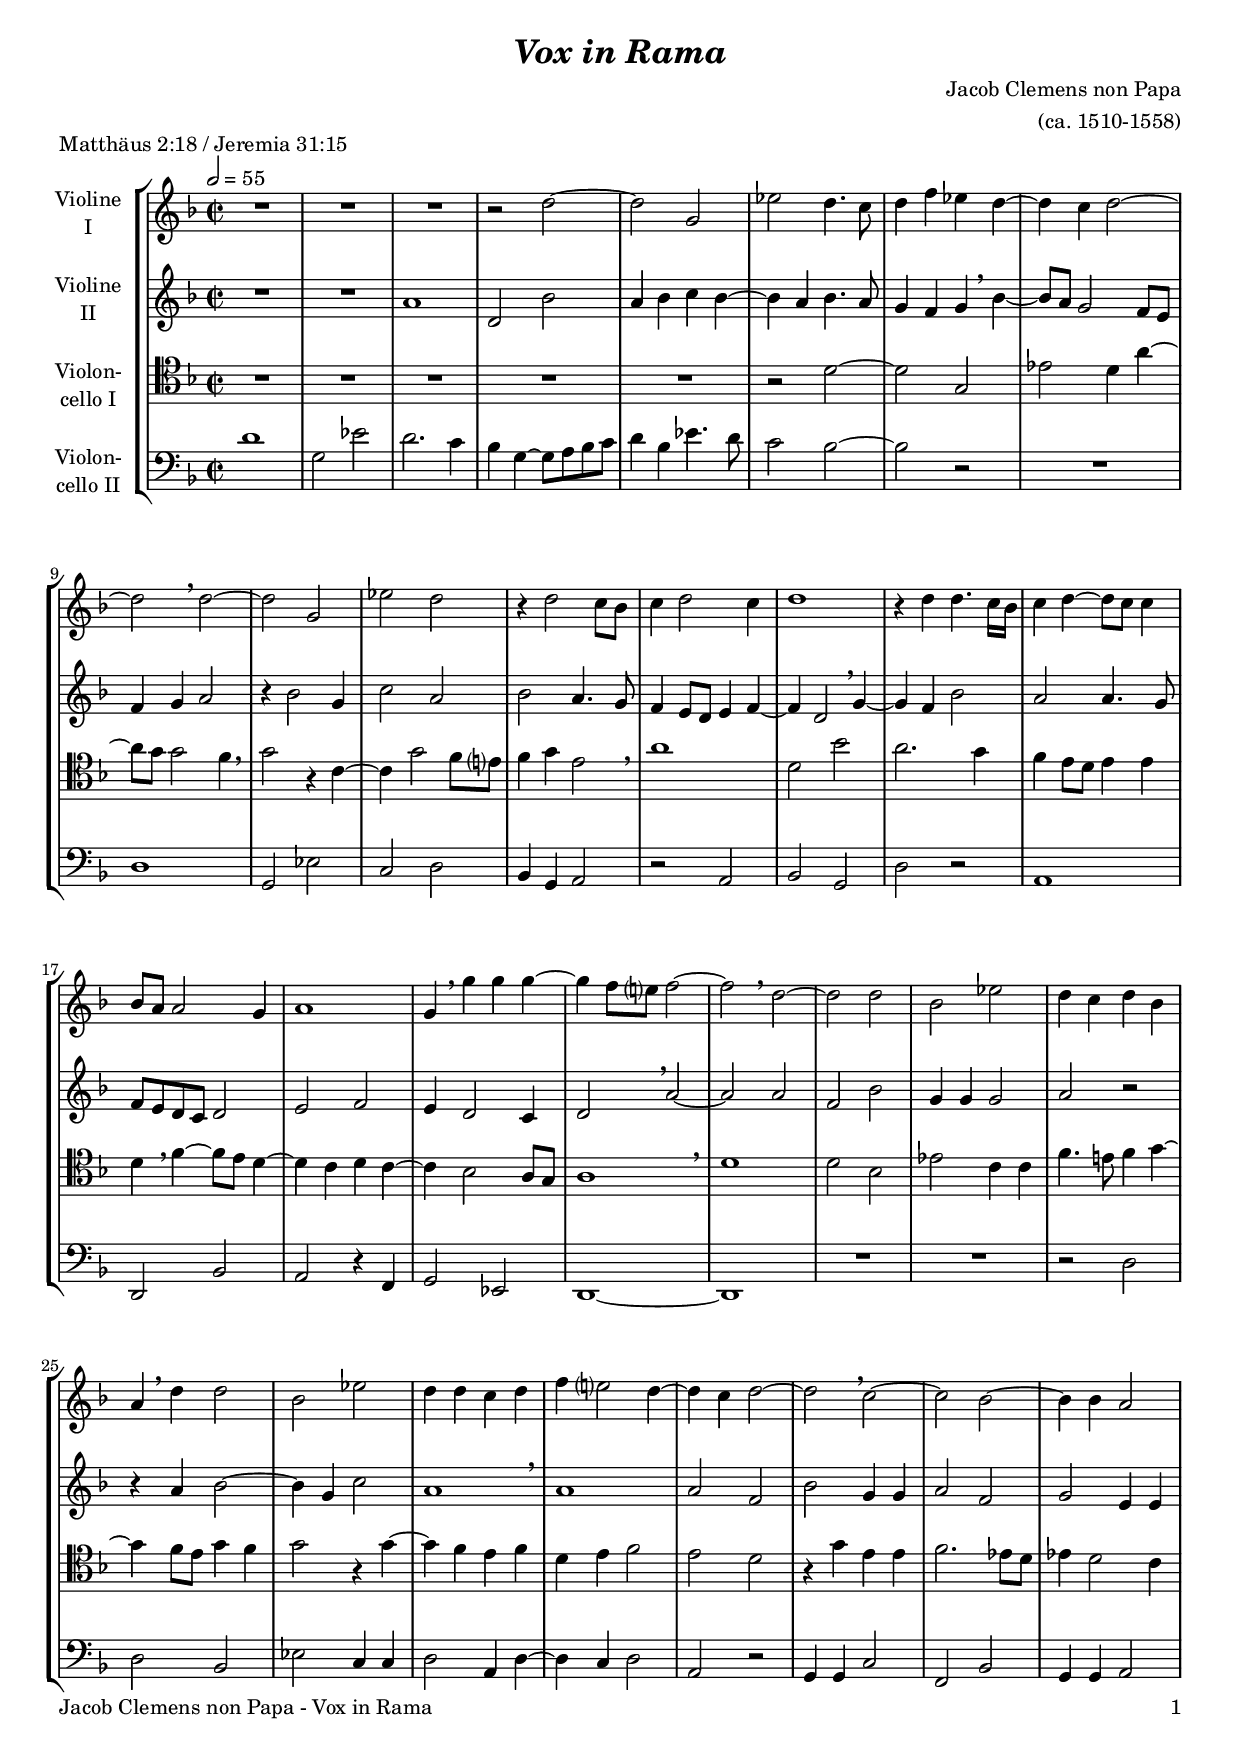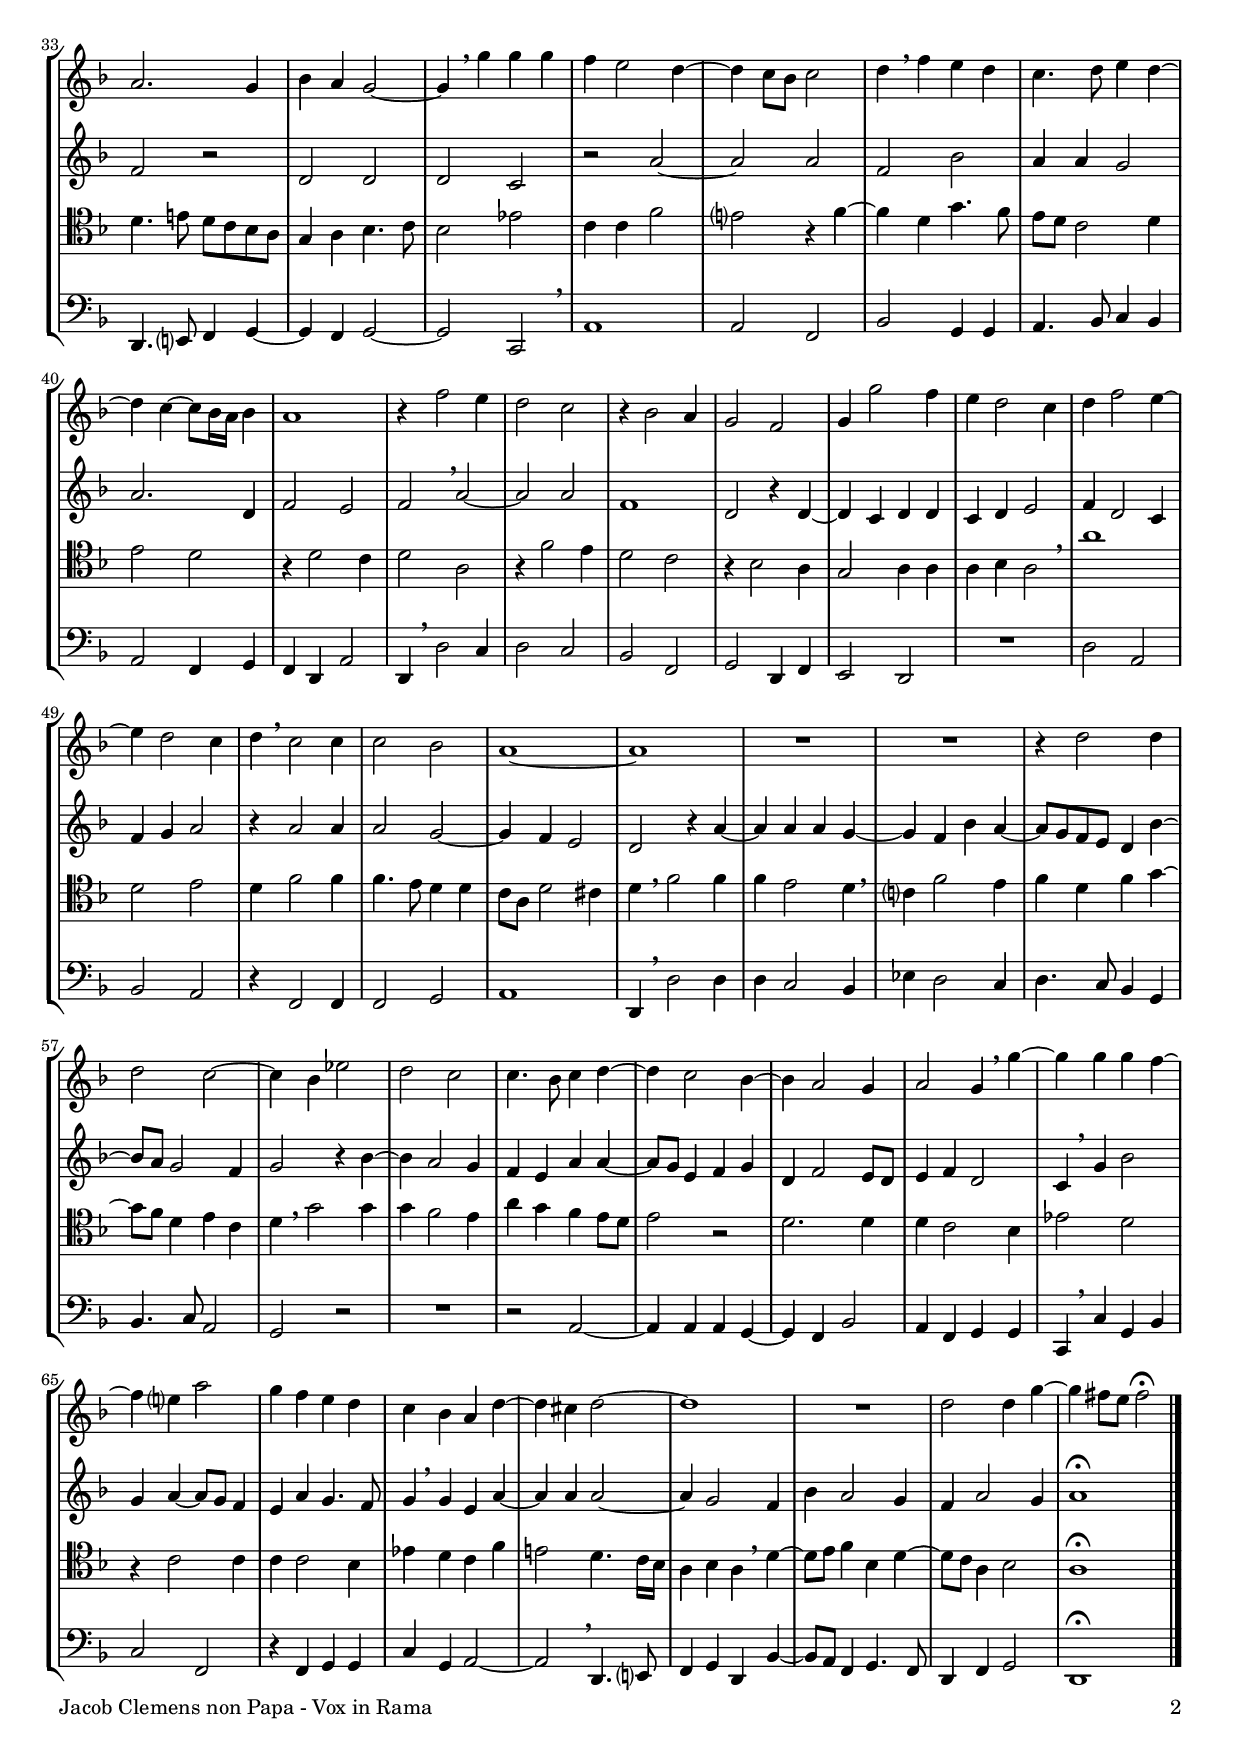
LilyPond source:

\version "2.24.1"
\include "deutsch.ly"

#(set-global-staff-size 18)

\header {
  title     = \markup \bold \italic "Vox in Rama"
  composer  = "Jacob Clemens non Papa"
  arranger  = "(ca. 1510-1558)"
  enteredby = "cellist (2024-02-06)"
  piece     = "Matthäus 2:18 / Jeremia 31:15"
}

voiceconsts = {
  \key a \minor
  \time 2/2
  \clef "treble"
%  \numericTimeSignature
  \compressEmptyMeasures
  % Set default beaming for all staves
%  \set Timing.beamExceptions = #'()
%  \set Timing.baseMoment     = #(ly:make-moment 1 4)
%  \set Timing.beatStructure  = #'(1 1 1)
  \tempo 2=55
}

mist = "string ensemble 1"
mivl = "violin"
miba = "cello"
mipz = "pizzicato strings"

dsaf = \mark \markup \box \italic "Dal Segno al Fine"
fine = \mark \markup \box \italic "Fine"

va = \relative c'' {
  \voiceconsts

  R1*3
  r2 a~
  a d,
  b' a4. g8
  a4 c b a~

  a g a2~
  a \breathe a~
  a d,
  b' a
  r4 a2 g8 f
  g4 a2 g4

  a1

  r4 a a4. g16 f
  g4 a~ a8 g g4
  f8 e e2 d4
  e1
  d4 \breathe d' d d~
  d c8 h? c2~

  c \breathe a~
  a a
  f b
  a4 g a f
  e \breathe a a2
  f b
  a4 a g a
  c h?2 a4~

  a g a2~
  a \breathe g~
  g f~
  f4 f e2
  e2. d4
  f e d2~
  d4 \breathe d' d d
  c h2 a4~

  a g8 f g2
  a4 \breathe c h a
  g4. a8 h4 a~
  a g~ g8 f16 e f4
  e1
  r4 c'2 h4
  a2 g

  r4 f2 e4
  d2 c
  d4 d'2 c4
  h a2 g4
  a c2 h4~
  h a2 g4
  a \breathe g2 g4
  g2 f

  e1~
  e
  R1*2
  r4 a2 a4
  a2 g~
  g4 f b2

  a g
  g4. f8 g4 a~
  a g2 f4~
  f e2 d4
  e2 d4 \breathe d'~
  d d d c~
  c h? e2

  d4 c h a
  g f e a~
  a gis a2~
  a1
  R
  a2 a4 d~
  d cis8 h cis2\fermata \bar "|."
}

vb = \relative c' {
  \voiceconsts

  R1*2
  e1
  a,2 f'
  e4 f g f~
  f e f4. e8
  d4 c d \breathe f~

  f8 e d2 c8 h
  c4 d e2
  r4 f2 d4
  g2 e
  f e4. d8
  c4 h8 a h4 c~
  c a2 \breathe d4~

  d c f2
  e e4. d8
  c h a g a2
  h c
  h4 a2 g4
  a2 \breathe e'~

  e e
  c f
  d4 d d2
  e r
  r4 e f2~
  f4 d g2
  e1 \breathe
  e

  e2 c
  f d4 d
  e2 c
  d h4 h
  c2 r
  a a
  a g
  r e'~

  e e
  c f
  e4 e d2
  e2. a,4
  c2 h
  c \breathe e~
  e e

  c1
  a2 r4 a~
  a g a a
  g a h2
  c4 a2 g4
  c d e2
  r4 e2 e4
  e2 d~

  d4 c h2
  a r4 e'~
  e e e d~
  d c f e~
  e8 d c h a4 f'~
  f8 e d2 c4
  d2 r4 f~

  f e2 d4
  c h e e~
  e8 d h4 c d
  a c2 h8 a
  h4 c a2
  g4 \breathe d' f2
  d4 e~ e8 d c4

  h e d4. c8
  d4 \breathe d h e~
  e e e2~
  e4 d2 c4
  f e2 d4
  c e2 d4
  e1\fermata \bar "|."
}

vc = \relative c' {
  \voiceconsts
  \clef "tenor"

  R1*5
  r2 a~
  a d,

  b' a4 e'~
  e8 d d2 c4 \breathe
  d2 r4 g,~
  g d'2 c8 h?
  c4 d h2 \breathe
  e1
  a,2 f'

  e2. d4
  c h8 a h4 h
  a \breathe c4~ c8 h a4~
  a g a g~
  g f2 e8 d
  e1 \breathe

  a
  a2 f
  b g4 g
  c4. h!8 c4 d~
  d c8 h d4 c
  d2 r4 d~
  d c h c
  a h c2

  h a
  r4 d h h
  c2. b8 a
  b4 a2 g4
  a4. h!8 a g f e
  d4 e f4. g8
  f2 b
  g4 g c2

  h? r4 c~
  c a d4. c8
  h a g2 a4
  h2 a
  r4 a2 g4
  a2 e
  r4 c'2 h4

  a2 g
  r4 f2 e4
  d2 e4 e
  e f e2 \breathe
  e'1
  a,2 h
  a4 c2 c4
  c4. h8 a4 a

  g8 e a2 gis4
  a \breathe c2 c4
  c h2 a4 \breathe
  g? c2 h4
  c a c d~
  d8 c a4 h g
  a \breathe d2 d4

  d c2 h4
  e d c h8 a
  h2 r
  a2. a4
  a g2 f4
  b2 a
  r4 g2 g4

  g g2 f4
  b a g c
  h!2 a4. g16 f
  e4 f e \breathe a~
  a8 h c4 f, a~
  a8 g e4 f2
  e1\fermata \bar "|."
}

vd = \relative c' {
  \voiceconsts
  \clef "bass"

  a1
  d,2 b'
  a2. g4
  f d~ d8 e f g
  a4 f b4. a8
  g2 f~
  f r

  R1
  a,
  d,2 b'
  g a
  f4 d e2
  r e
  f d

  a' r
  e1
  a,2 f'
  e r4 c
  d2 b
  a1~

  a
  R1*2
  r2 a'
  a f
  b g4 g
  a2 e4 a~
  a g a2

  e r
  d4 d g2
  c, f
  d4 d e2
  a,4. h?8 c4 d~
  d c d2~
  d g, \breathe
  e'1

  e2 c
  f d4 d
  e4. f8 g4 f
  e2 c4 d
  c a e'2
  a,4 \breathe a'2 g4
  a2 g

  f c
  d a4 c
  h2 a
  R1
  a'2 e
  f e
  r4 c2 c4
  c2 d

  e1
  a,4 \breathe a'2 a4
  a g2 f4
  b a2 g4
  a4. g8 f4 d
  f4. g8 e2
  d r

  R1
  r2 e~
  e4 e e d~
  d c f2
  e4 c d d
  g, \breathe g' d f
  g2 c,

  r4 c d d
  g d e2~
  e \breathe a,4. h?8
  c4 d a f'~
  f8 e c4 d4. c8
  a4 c d2
  a1\fermata \bar "|."
}


music = \new StaffGroup <<
      \new Staff {
	\set Staff.midiInstrument = \mivl
	\set Staff.instrumentName = \markup \center-column { "Violine" "I" }
	\transpose a d' { \va }
      }

      \new Staff {
	\set Staff.midiInstrument = \mivl
	\set Staff.instrumentName = \markup \center-column { "Violine" "II" }
	\transpose a d' { \vb }
      }

      \new Staff {
	\set Staff.midiInstrument = \miba
	\set Staff.instrumentName = \markup \center-column { "Violon-" "cello I" }
	\transpose a d' { \vc }
      }

      \new Staff {
	\set Staff.midiInstrument = \miba
	\set Staff.instrumentName = \markup \center-column { "Violon-" "cello II" }
	\transpose a d' { \vd }
      }
>>

\book {
  \paper {
    print-page-number = ##t
    print-first-page-number = ##t
    ragged-last-bottom = ##f
    oddHeaderMarkup = \markup \null
    evenHeaderMarkup = \markup \null
    oddFooterMarkup = \markup {
      \fill-line {
        \if \should-print-page-number
        "Jacob Clemens non Papa - Vox in Rama" \fromproperty #'page:page-number-string
      }
    }
    evenFooterMarkup = \oddFooterMarkup
  } \score {
    \music
    \layout {}
  }

  \score {
    \unfoldRepeats \music

    \midi {
      \context {
        \Score
      }
    }
  }
}